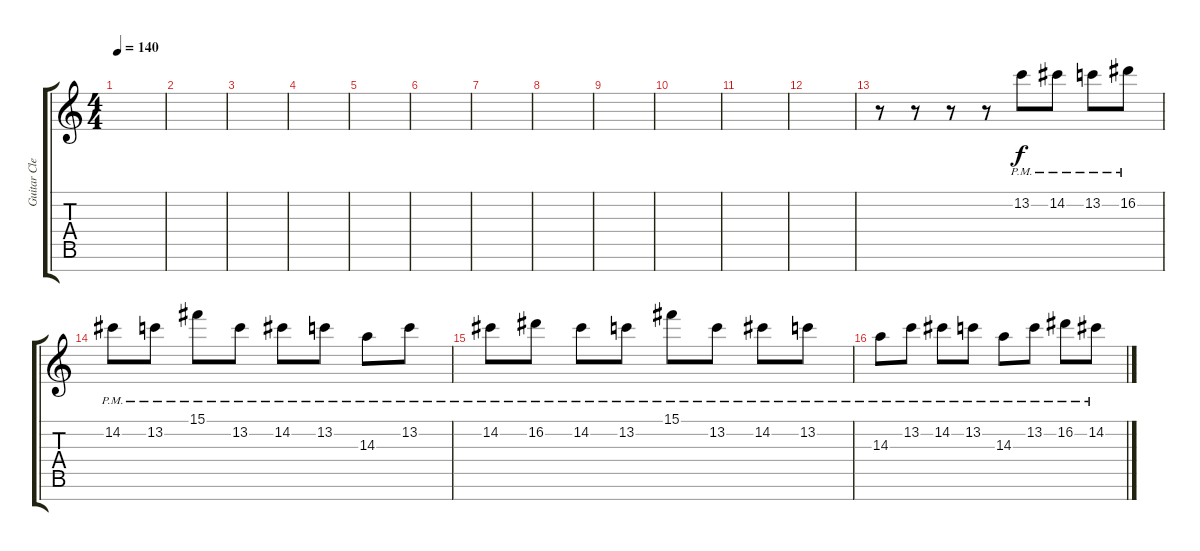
\track ("Guitar Clean" "Guitar Cle") {instrument electricguitarmuted}
\staff {score tabs}
\tuning (Eb4 B3 G3 D3 Bb2 F2 C2) {hide}
\ts (4 4)
\tempo 140
\clef g2
\ks c
|
|
|
|
|
|
|
|
|
|
|
|
r.8 r.8 r.8 r.8 13.2{pm}.8 14.2{pm}.8 13.2{pm}.8 16.2{pm}.8 |
14.2{pm}.8 13.2{pm}.8 15.1{pm}.8 13.2{pm}.8 14.2{pm}.8 13.2{pm}.8 14.3{pm}.8 13.2{pm}.8 |
14.2{pm}.8 16.2{pm}.8 14.2{pm}.8 13.2{pm}.8 15.1{pm}.8 13.2{pm}.8 14.2{pm}.8 13.2{pm}.8 |
14.3{pm}.8 13.2{pm}.8 14.2{pm}.8 13.2{pm}.8 14.3{pm}.8 13.2{pm}.8 16.2{pm}.8 14.2{pm}.8
